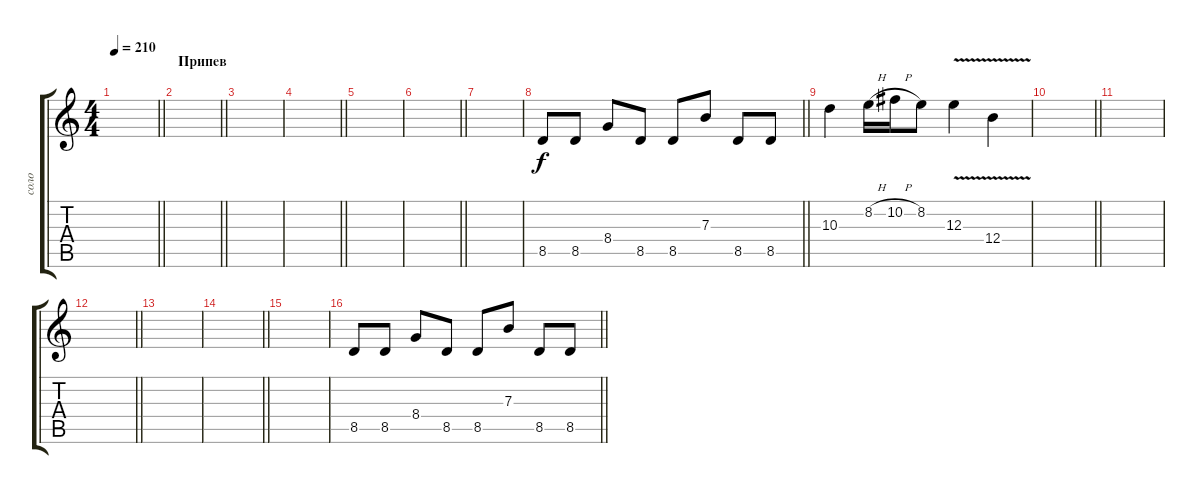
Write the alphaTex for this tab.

\track ("соло" "соло") {instrument distortionguitar}
\staff {score tabs}
\tuning (Db4 Ab3 E3 B2 Gb2 B1) {hide}
\ts (4 4)
\tempo 210
\clef g2
\barLineRight lightlight
\ks c
|
\section ("" "Припев")
\barLineRight lightlight
|
|
\barLineRight lightlight
|
|
\barLineRight lightlight
|
|
\barLineRight lightlight
8.5.8 8.5.8 8.4.8 8.5.8 8.5.8 7.3.8 8.5.8 8.5.8 |
10.3.4 8.2{h}.16 10.2{h}.16 8.2.8 12.3{v}.4 12.4{v}.4 |
\barLineRight lightlight
|
|
\barLineRight lightlight
|
|
\barLineRight lightlight
|
|
\barLineRight lightlight
8.5.8 8.5.8 8.4.8 8.5.8 8.5.8 7.3.8 8.5.8 8.5.8
